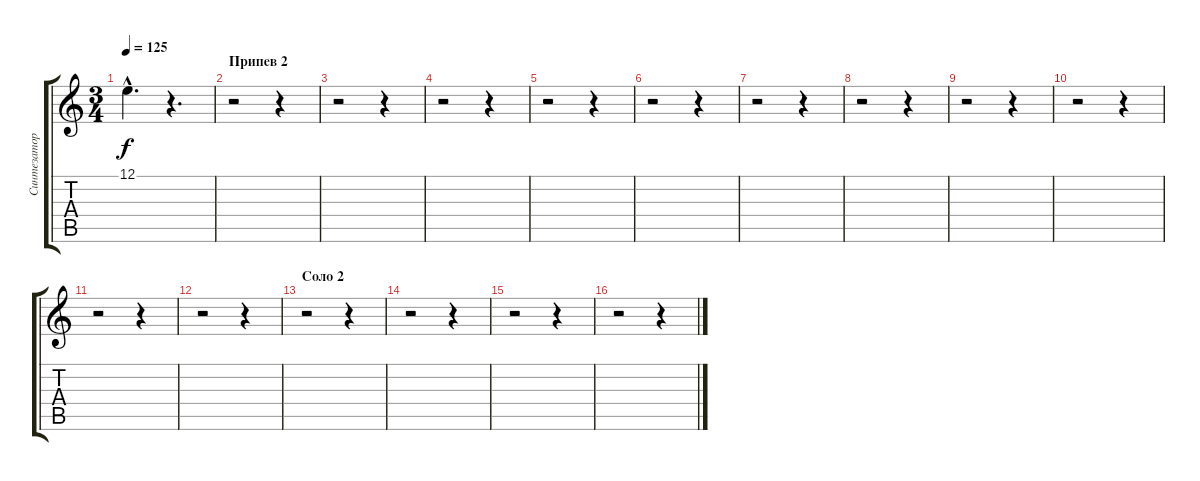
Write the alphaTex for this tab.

\track ("Синтезатор" "Синтезатор") {instrument musicbox}
\staff {score tabs}
\tuning (E4 B3 G3 D3 A2 E2) {hide}
\ts (3 4)
\tempo 125
\clef g2
\ks c
12.1{hac}.4{d dy f} r.4{d} |
\section ("" "Припев 2")
r.2 r.4 |
r.2 r.4 |
r.2 r.4 |
r.2 r.4 |
r.2 r.4 |
r.2 r.4 |
r.2 r.4 |
r.2 r.4 |
r.2 r.4 |
r.2 r.4 |
r.2 r.4 |
\section ("" "Соло 2")
r.2 r.4 |
r.2 r.4 |
r.2 r.4 |
r.2 r.4
